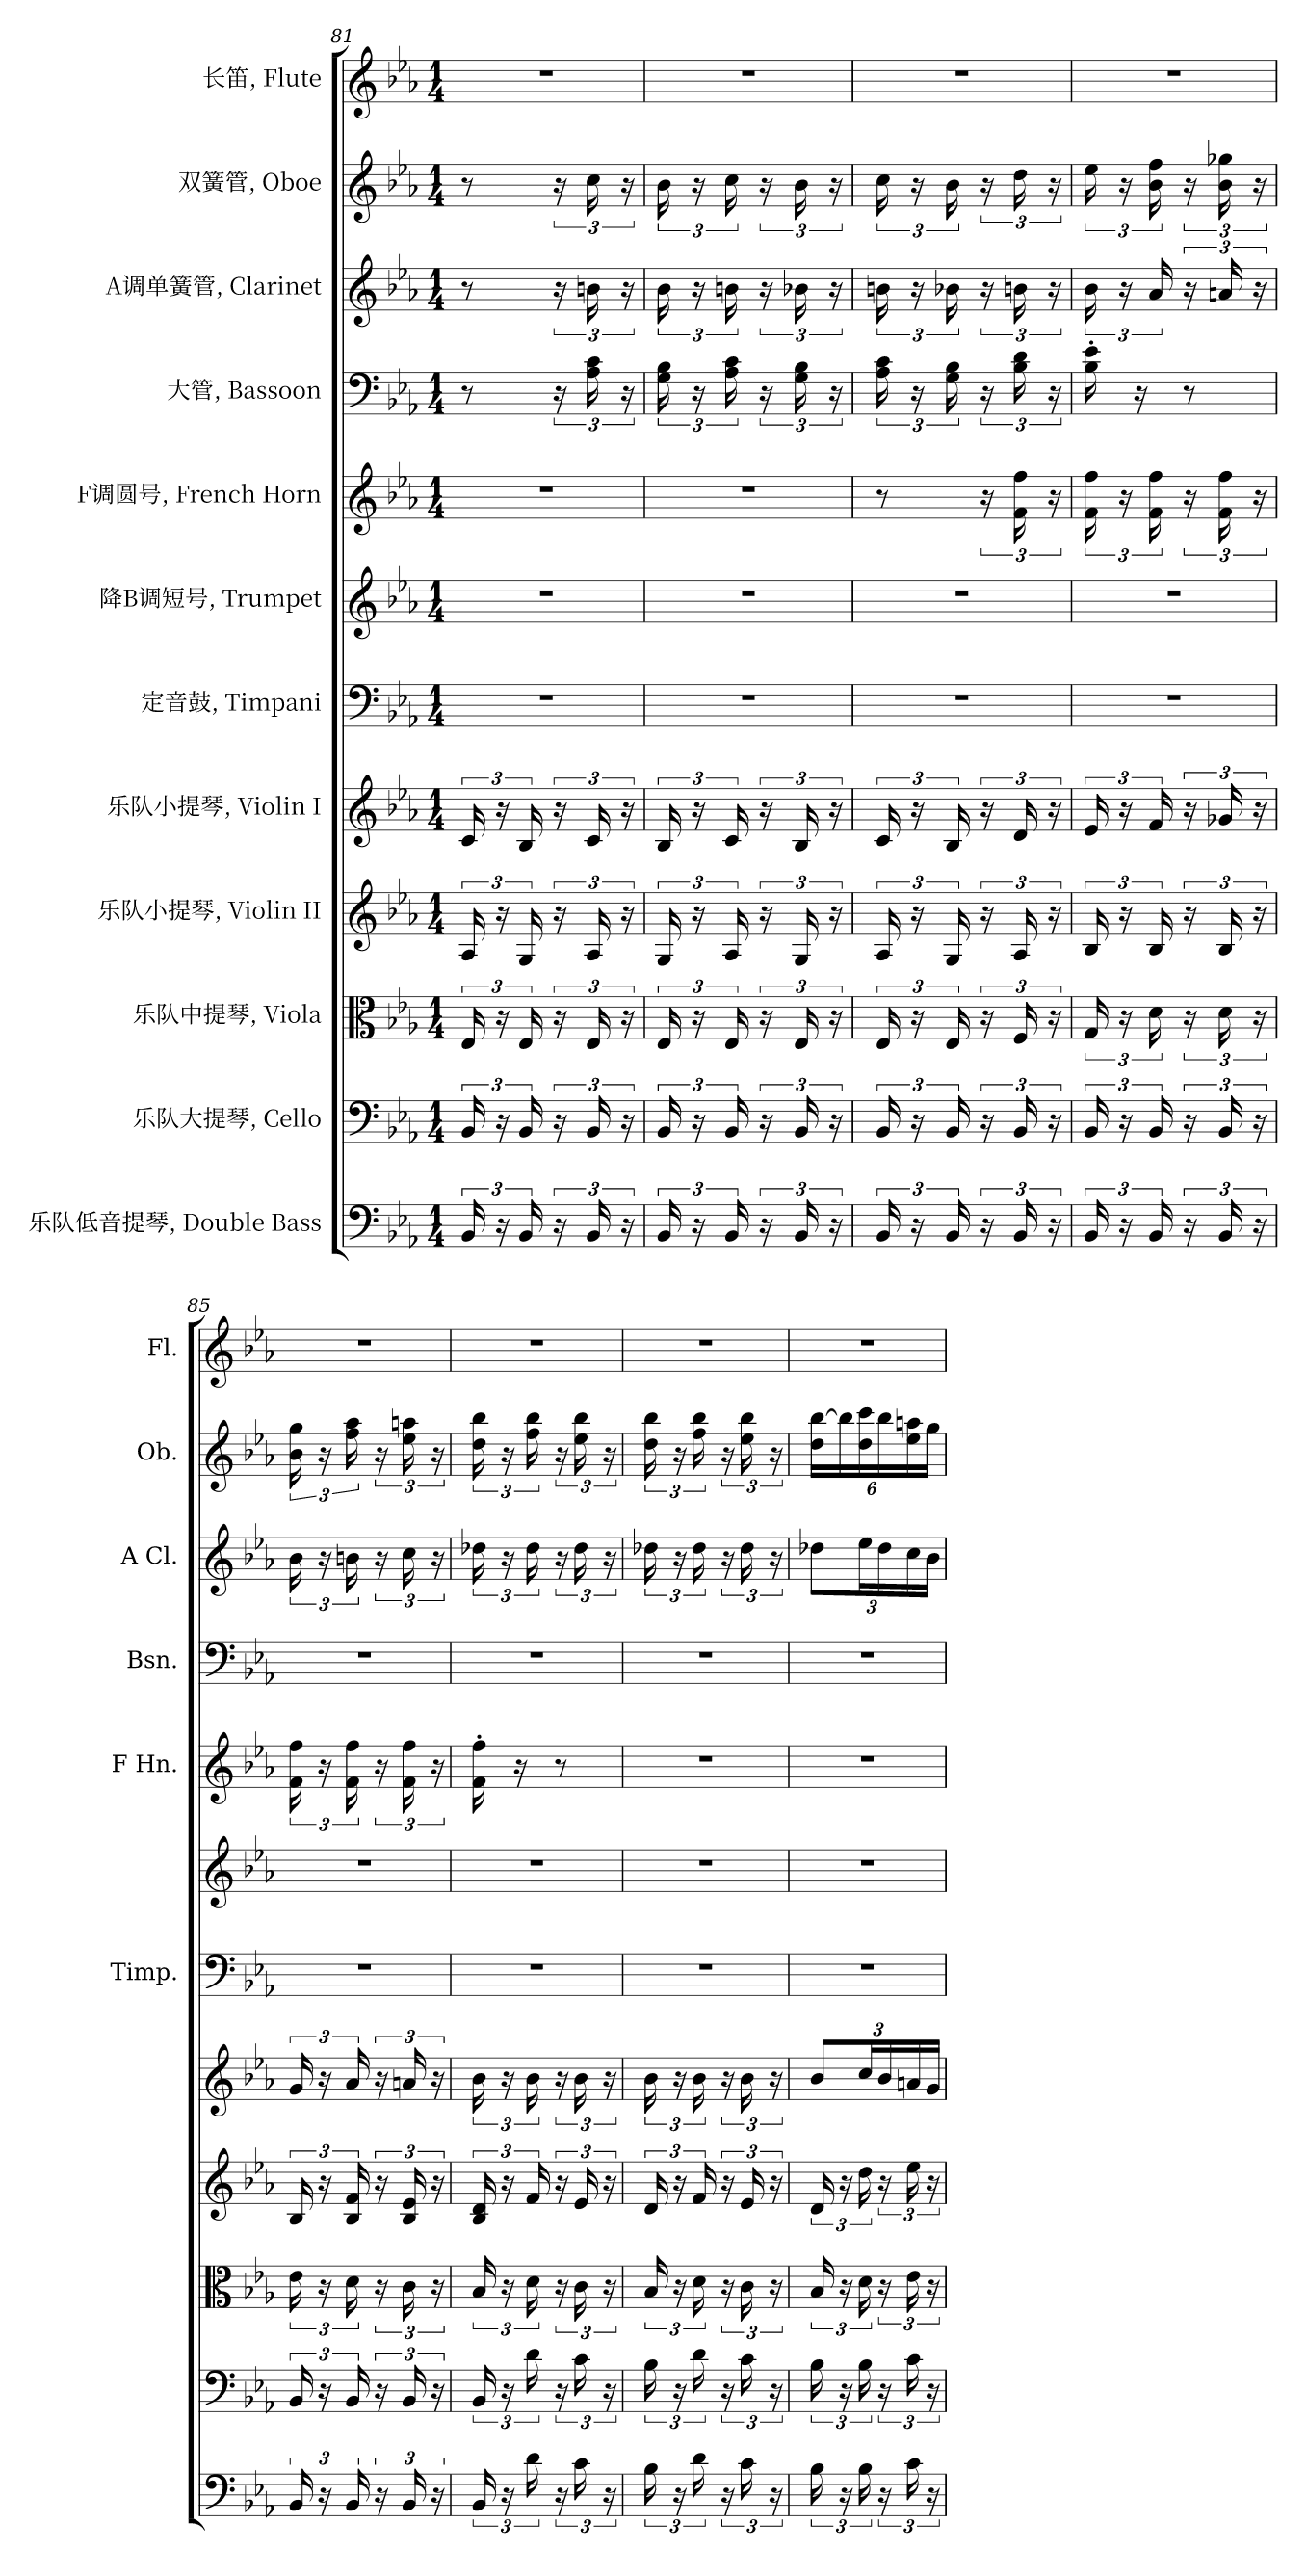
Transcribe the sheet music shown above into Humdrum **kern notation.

**kern	**kern	**kern	**kern	**kern	**kern	**kern	**kern	**kern	**kern	**kern	**kern
*part12	*part11	*part10	*part9	*part8	*part7	*part6	*part5	*part4	*part3	*part2	*part1
*staff12	*staff11	*staff10	*staff9	*staff8	*staff7	*staff6	*staff5	*staff4	*staff3	*staff2	*staff1
*I"乐队低音提琴, Double Bass	*I"乐队大提琴, Cello	*I"乐队中提琴, Viola	*I"乐队小提琴, Violin II	*I"乐队小提琴, Violin I	*I"定音鼓, Timpani	*I"降B调短号, Trumpet	*I"F调圆号, French Horn	*I"大管, Bassoon	*I"A调单簧管, Clarinet	*I"双簧管, Oboe	*I"长笛, Flute
*	*	*	*	*	*I'Timp.	*	*I'F Hn.	*I'Bsn.	*I'A Cl.	*I'Ob.	*I'Fl.
!!LO:PB:g=z
*clefF4	*clefF4	*clefC3	*clefG2	*clefG2	*clefF4	*clefG2	*clefG2	*clefF4	*clefG2	*clefG2	*clefG2
*ITrd7c12	*	*	*	*	*	*ITrd1c2	*ITrd4c7	*	*ITrd2c3	*	*
*k[b-e-a-]	*k[b-e-a-]	*k[b-e-a-]	*k[b-e-a-]	*k[b-e-a-]	*k[b-e-a-]	*k[b-e-a-d-g-]	*k[b-e-a-d-]	*k[b-e-a-]	*k[]	*k[b-e-a-]	*k[b-e-a-]
*M1/4	*M1/4	*M1/4	*M1/4	*M1/4	*M1/4	*M1/4	*M1/4	*M1/4	*M1/4	*M1/4	*M1/4
=81	=81	=81	=81	=81	=81	=81	=81	=81	=81	=81	=81
24BBB-/	24BB-/	24E-/	24A-/	24c/	4r	4r	4r	8r	8r	8r	4r
24r	24r	24r	24r	24r	.	.	.	.	.	.	.
24BBB-/	24BB-/	24E-/	24G/	24B-/	.	.	.	.	.	.	.
24r	24r	24r	24r	24r	.	.	.	24r	24r	24r	.
24BBB-/	24BB-/	24E-/	24A-/	24c/	.	.	.	24A-\ 24c\	24g#X\	24cc\	.
24r	24r	24r	24r	24r	.	.	.	24r	24r	24r	.
=82	=82	=82	=82	=82	=82	=82	=82	=82	=82	=82	=82
24BBB-/	24BB-/	24E-/	24G/	24B-/	4r	4r	4r	24G\ 24B-\	24g\	24b-\	4r
24r	24r	24r	24r	24r	.	.	.	24r	24r	24r	.
24BBB-/	24BB-/	24E-/	24A-/	24c/	.	.	.	24A-\ 24c\	24g#X\	24cc\	.
24r	24r	24r	24r	24r	.	.	.	24r	24r	24r	.
24BBB-/	24BB-/	24E-/	24G/	24B-/	.	.	.	24G\ 24B-\	24gn\	24b-\	.
24r	24r	24r	24r	24r	.	.	.	24r	24r	24r	.
=83	=83	=83	=83	=83	=83	=83	=83	=83	=83	=83	=83
24BBB-/	24BB-/	24E-/	24A-/	24c/	4r	4r	8r	24A-\ 24c\	24g#X\	24cc\	4r
24r	24r	24r	24r	24r	.	.	.	24r	24r	24r	.
24BBB-/	24BB-/	24E-/	24G/	24B-/	.	.	.	24G\ 24B-\	24gn\	24b-\	.
24r	24r	24r	24r	24r	.	.	24r	24r	24r	24r	.
24BBB-/	24BB-/	24F/	24A-/	24d/	.	.	24B-\ 24b-\	24B-\ 24d\	24g#X\	24dd\	.
24r	24r	24r	24r	24r	.	.	24r	24r	24r	24r	.
=84	=84	=84	=84	=84	=84	=84	=84	=84	=84	=84	=84
24BBB-/	24BB-/	24G/	24B-/	24e-/	4r	4r	24B-\ 24b-\	16B-\' 16e-\'	24g\	24ee-\	4r
24r	24r	24r	24r	24r	.	.	24r	.	24r	24r	.
.	.	.	.	.	.	.	.	16r	.	.	.
24BBB-/	24BB-/	24d\	24B-/	24f/	.	.	24B-\ 24b-\	.	24f/	24b-\ 24ff\	.
24r	24r	24r	24r	24r	.	.	24r	8r	24r	24r	.
24BBB-/	24BB-/	24d\	24B-/	24g-X/	.	.	24B-\ 24b-\	.	24f#X/	24b-\ 24gg-X\	.
24r	24r	24r	24r	24r	.	.	24r	.	24r	24r	.
!!LO:PB:g=z
=85	=85	=85	=85	=85	=85	=85	=85	=85	=85	=85	=85
24BBB-/	24BB-/	24e-\	24B-/	24g/	4r	4r	24B-\ 24b-\	4r	24g\	24b-\ 24gg\	4r
24r	24r	24r	24r	24r	.	.	24r	.	24r	24r	.
24BBB-/	24BB-/	24d\	24B-/ 24f/	24a-/	.	.	24B-\ 24b-\	.	24g#X\	24ff\ 24aa-\	.
24r	24r	24r	24r	24r	.	.	24r	.	24r	24r	.
24BBB-/	24BB-/	24c\	24B-/ 24e-/	24an/	.	.	24B-\ 24b-\	.	24a\	24ee-\ 24aan\	.
24r	24r	24r	24r	24r	.	.	24r	.	24r	24r	.
=86	=86	=86	=86	=86	=86	=86	=86	=86	=86	=86	=86
24BBB-/	24BB-/	24B-/	24B-/ 24d/	24b-\	4r	4r	16B-\' 16b-\'	4r	24b-X\	24dd\ 24bb-\	4r
24r	24r	24r	24r	24r	.	.	.	.	24r	24r	.
.	.	.	.	.	.	.	16r	.	.	.	.
24D\	24d\	24d\	24f/	24b-\	.	.	.	.	24b-\	24ff\ 24bb-\	.
24r	24r	24r	24r	24r	.	.	8r	.	24r	24r	.
24C\	24c\	24c\	24e-/	24b-\	.	.	.	.	24b-\	24ee-\ 24bb-\	.
24r	24r	24r	24r	24r	.	.	.	.	24r	24r	.
=87	=87	=87	=87	=87	=87	=87	=87	=87	=87	=87	=87
24BB-\	24B-\	24B-/	24d/	24b-\	4r	4r	4r	4r	24b-X\	24dd\ 24bb-\	4r
24r	24r	24r	24r	24r	.	.	.	.	24r	24r	.
24D\	24d\	24d\	24f/	24b-\	.	.	.	.	24b-\	24ff\ 24bb-\	.
24r	24r	24r	24r	24r	.	.	.	.	24r	24r	.
24C\	24c\	24c\	24e-/	24b-\	.	.	.	.	24b-\	24ee-\ 24bb-\	.
24r	24r	24r	24r	24r	.	.	.	.	24r	24r	.
=88	=88	=88	=88	=88	=88	=88	=88	=88	=88	=88	=88
*	*	*	*	*Xbrackettup	*	*	*	*	*Xbrackettup	*Xbrackettup	*
24BB-\	24B-\	24B-/	24d/	12b-/L	4r	4r	4r	4r	12b-X\L	24dd\ [24bb-\LL	4r
24r	24r	24r	24r	.	.	.	.	.	.	24bb-\]	.
24BB-\	24B-\	24d\	24dd\	24cc/L	.	.	.	.	24cc\L	24dd\ 24ccc\	.
24r	24r	24r	24r	24b-/	.	.	.	.	24b-\	24bb-\	.
24C\	24c\	24e-\	24ee-\	24an/	.	.	.	.	24a\	24ee-\ 24aan\	.
24r	24r	24r	24r	24g/JJ	.	.	.	.	24g\JJ	24gg\JJ	.
=	=	=	=	=	=	=	=	=	=	=	=
*-	*-	*-	*-	*-	*-	*-	*-	*-	*-	*-	*-
